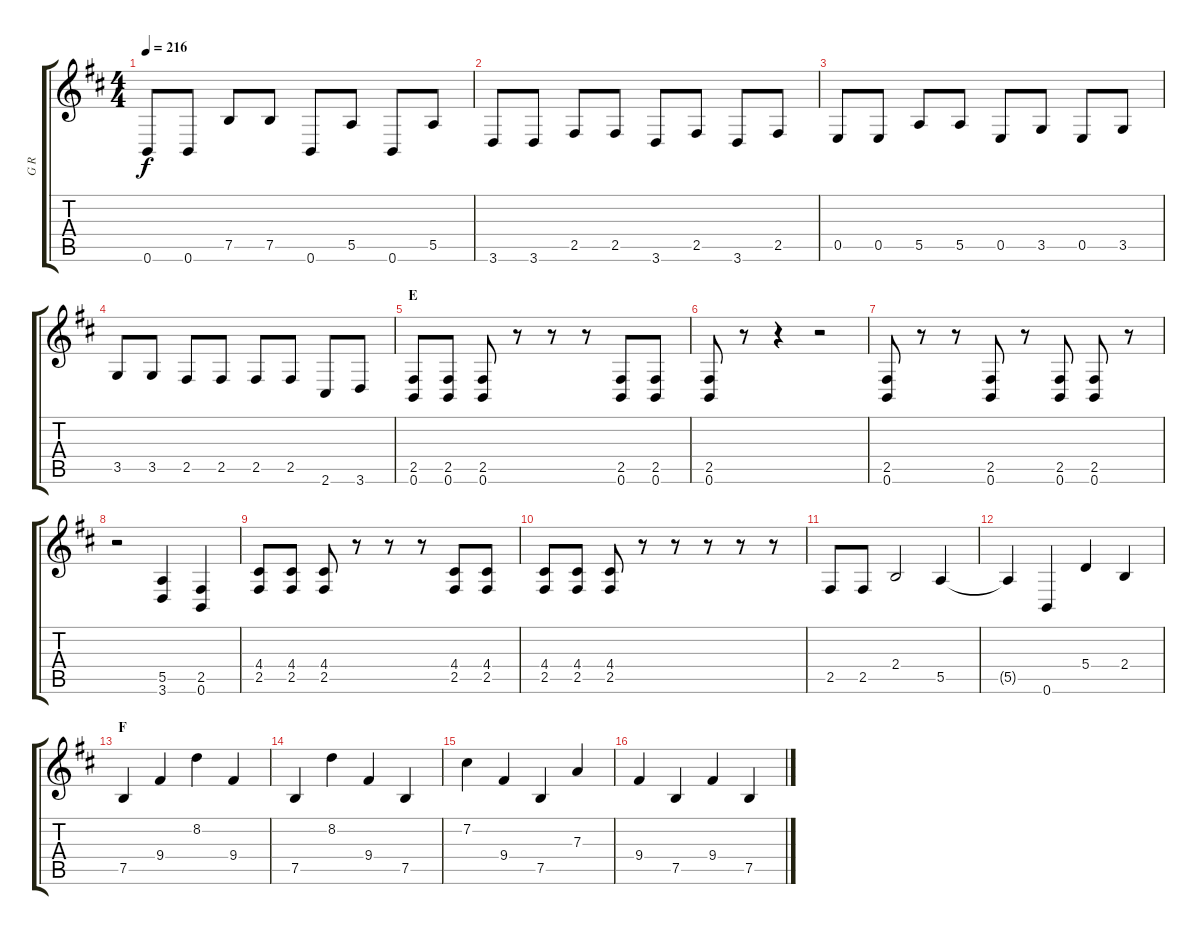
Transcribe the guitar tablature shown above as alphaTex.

\track ("G R" "G R") {instrument distortionguitar}
\staff {score tabs}
\tuning (B3 Gb3 D3 A2 E2 B1) {hide}
\ts (4 4)
\tempo 216
\clef g2
\ks d
0.6.8{dy f} 0.6.8 7.5.8 7.5.8 0.6.8 5.5.8 0.6.8 5.5.8 |
3.6.8 3.6.8 2.5.8 2.5.8 3.6.8 2.5.8 3.6.8 2.5.8 |
0.5.8 0.5.8 5.5.8 5.5.8 0.5.8 3.5.8 0.5.8 3.5.8 |
3.5.8 3.5.8 2.5.8 2.5.8 2.5.8 2.5.8 2.6.8 3.6.8 |
\section ("" "E")
(2.5 0.6).8 (2.5 0.6).8 (2.5 0.6).8 r.8 r.8 r.8 (2.5 0.6).8 (2.5 0.6).8 |
(2.5 0.6).8 r.8 r.4 r.2 |
(2.5 0.6).8 r.8 r.8 (2.5 0.6).8 r.8 (2.5 0.6).8 (2.5 0.6).8 r.8 |
r.2 (5.5 3.6).4 (2.5 0.6).4 |
(4.4 2.5).8 (4.4 2.5).8 (4.4 2.5).8 r.8 r.8 r.8 (4.4 2.5).8 (4.4 2.5).8 |
(4.4 2.5).8 (4.4 2.5).8 (4.4 2.5).8 r.8 r.8 r.8 r.8 r.8 |
2.5.8 2.5.8 2.4.2 5.5.4 |
5.5{t}.4 0.6.4 5.4.4 2.4.4 |
\section ("" "F")
7.5.4 9.4.4 8.2.4 9.4.4 |
7.5.4 8.2.4 9.4.4 7.5.4 |
7.2.4 9.4.4 7.5.4 7.3.4 |
9.4.4 7.5.4 9.4.4 7.5.4
